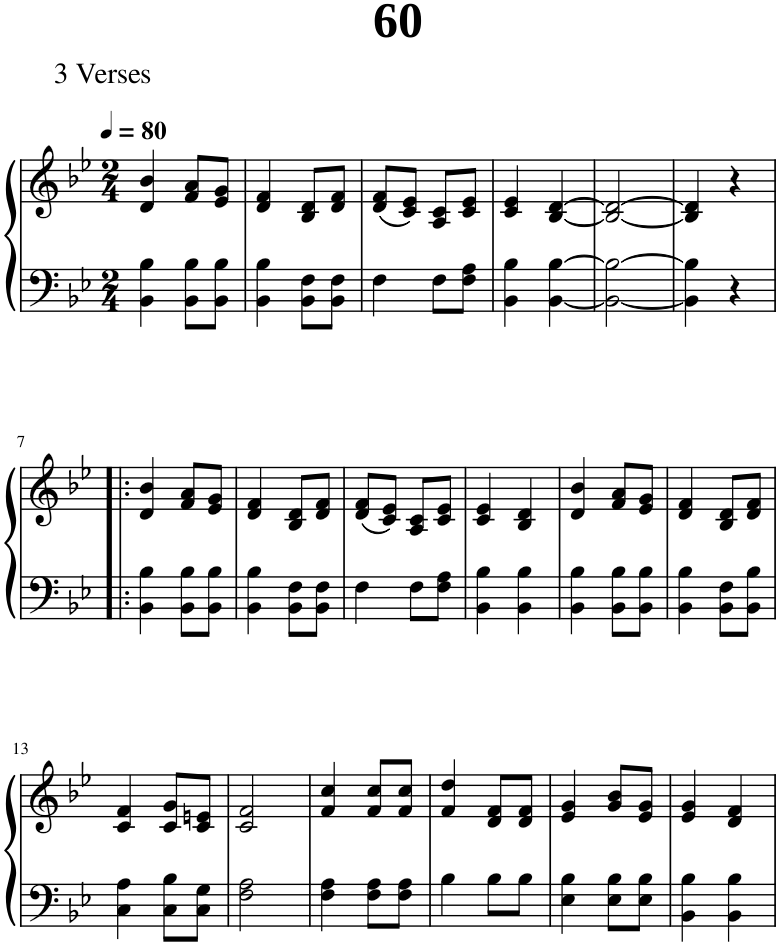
**kern	**kern
*part1	*part1
*staff2	*staff1
*I"Piano	*
*I'Pno.	*
*clefF4	*clefG2
*k[b-e-]	*k[b-e-]
*M2/4	*M2/4
*MM80	*MM80
=1	=1
4BB-\ 4B-\	4d/ 4b-/
8BB-\ 8B-\L	8f/ 8a/L
8BB-\ 8B-\J	8e-/ 8g/J
=2	=2
4BB-\ 4B-\	4d/ 4f/
8BB-\ 8F\L	8B-/ 8d/L
8BB-\ 8F\J	8d/ 8f/J
=3	=3
4F\	(8d/ 8f/L
.	8c/ 8e-/J)
8F\L	8A/ 8c/L
8F\ 8A\J	8c/ 8e-/J
=4	=4
4BB-\ 4B-\	4c/ 4e-/
[4BB-\ [4B-\	[4B-/ [4d/
=5	=5
2BB-\_ 2B-\_	2B-/_ 2d/_
=6	=6
4BB-\] 4B-\]	4B-/] 4d/]
4r	4r
!!LO:LB:g=z
=7!|:	=7!|:
4BB-\ 4B-\	4d/ 4b-/
8BB-\ 8B-\L	8f/ 8a/L
8BB-\ 8B-\J	8e-/ 8g/J
=8	=8
4BB-\ 4B-\	4d/ 4f/
8BB-\ 8F\L	8B-/ 8d/L
8BB-\ 8F\J	8d/ 8f/J
=9	=9
4F\	(8d/ 8f/L
.	8c/ 8e-/J)
8F\L	8A/ 8c/L
8F\ 8A\J	8c/ 8e-/J
=10	=10
4BB-\ 4B-\	4c/ 4e-/
4BB-\ 4B-\	4B-/ 4d/
=11	=11
4BB-\ 4B-\	4d/ 4b-/
8BB-\ 8B-\L	8f/ 8a/L
8BB-\ 8B-\J	8e-/ 8g/J
=12	=12
4BB-\ 4B-\	4d/ 4f/
8BB-\ 8F\L	8B-/ 8d/L
8BB-\ 8B-\J	8d/ 8f/J
!!LO:LB:g=z
=13	=13
4C\ 4A\	4c/ 4f/
8C\ 8B-\L	8c/ 8g/L
8C\ 8G\J	8c/ 8en/J
=14	=14
2F\ 2A\	2c/ 2f/
=15	=15
4F\ 4A\	4f/ 4cc/
8F\ 8A\L	8f/ 8cc/L
8F\ 8A\J	8f/ 8cc/J
=16	=16
4B-\	4f/ 4dd/
8B-\L	8d/ 8f/L
8B-\J	8d/ 8f/J
=17	=17
4E-\ 4B-\	4e-/ 4g/
8E-\ 8B-\L	8g/ 8b-/L
8E-\ 8B-\J	8e-/ 8g/J
=18	=18
4BB-\ 4B-\	4e-/ 4g/
4BB-\ 4B-\	4d/ 4f/
=	=
*-	*-
